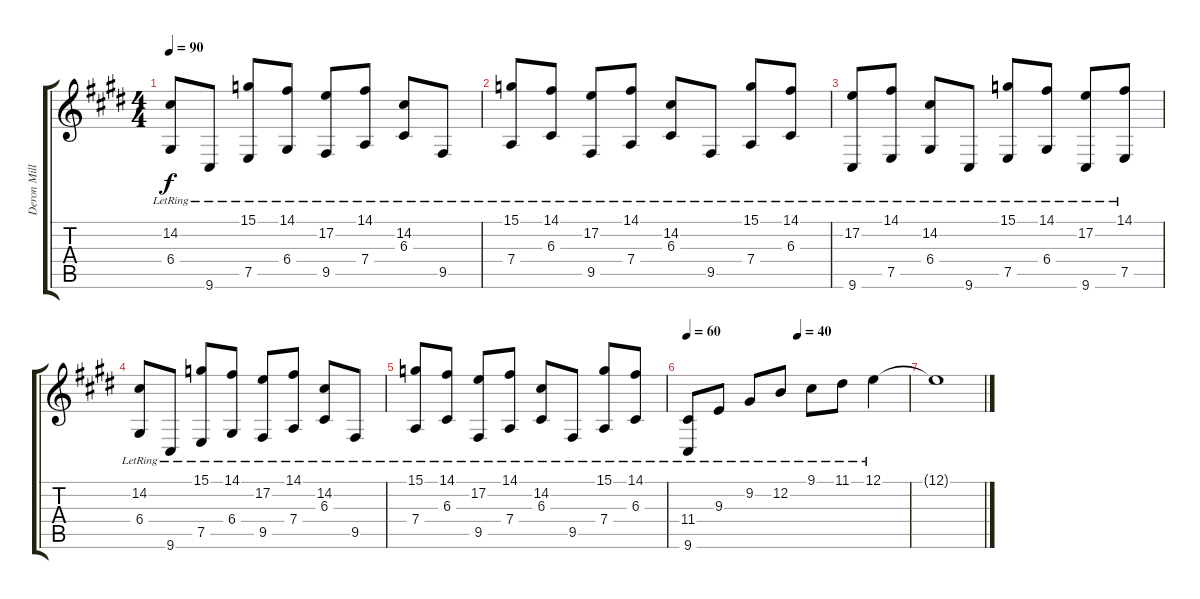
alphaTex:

\track ("Deron Miller [Piano]" "Deron Mill") {instrument brightacousticpiano}
\staff {score tabs}
\tuning (E4 B3 G3 D3 A2 E2) {hide}
\ts (4 4)
\tempo 90
\clef g2
\ks e
(14.2{lr} 6.4{lr}).8{dy f} 9.6{lr}.8 (15.1{lr} 7.5{lr}).8 (14.1{lr} 6.4{lr}).8 (17.2{lr} 9.5{lr}).8 (14.1{lr} 7.4{lr}).8 (14.2{lr} 6.3{lr}).8 9.5{lr}.8 |
(15.1{lr} 7.4{lr}).8 (14.1{lr} 6.3{lr}).8 (17.2{lr} 9.5{lr}).8 (14.1{lr} 7.4{lr}).8 (14.2{lr} 6.3{lr}).8 9.5{lr}.8 (15.1{lr} 7.4{lr}).8 (14.1{lr} 6.3{lr}).8 |
(17.2{lr} 9.6{lr}).8 (14.1{lr} 7.5{lr}).8 (14.2{lr} 6.4{lr}).8 9.6{lr}.8 (15.1{lr} 7.5{lr}).8 (14.1{lr} 6.4{lr}).8 (17.2{lr} 9.6{lr}).8 (14.1{lr} 7.5{lr}).8 |
(14.2{lr} 6.4{lr}).8 9.6{lr}.8 (15.1{lr} 7.5{lr}).8 (14.1{lr} 6.4{lr}).8 (17.2{lr} 9.5{lr}).8 (14.1{lr} 7.4{lr}).8 (14.2{lr} 6.3{lr}).8 9.5{lr}.8 |
(15.1{lr} 7.4{lr}).8 (14.1{lr} 6.3{lr}).8 (17.2{lr} 9.5{lr}).8 (14.1{lr} 7.4{lr}).8 (14.2{lr} 6.3{lr}).8 9.5{lr}.8 (15.1{lr} 7.4{lr}).8 (14.1{lr} 6.3{lr}).8 |
\tempo 60
\tempo (40 0.5)
(11.4{lr} 9.6{lr}).8 9.3{lr}.8 9.2{lr}.8 12.2{lr}.8 9.1{lr}.8 11.1{lr}.8 12.1{lr}.4 |
12.1{t}.1
